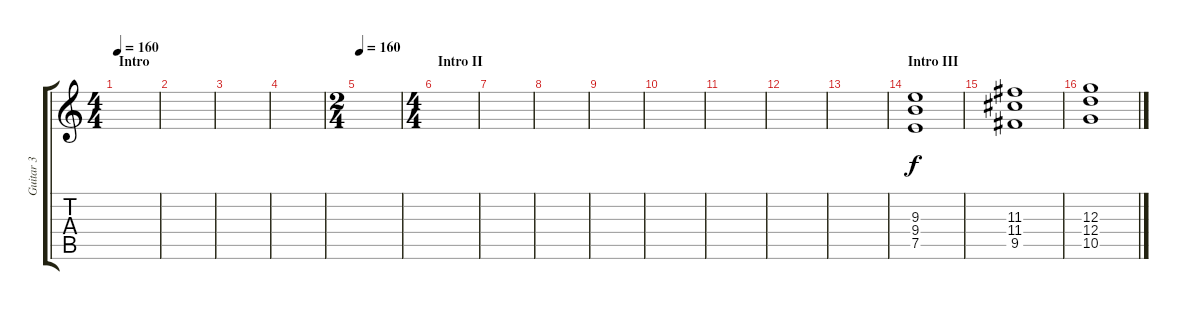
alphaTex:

\track ("Guitar 3" "Guitar 3") {instrument distortionguitar}
\staff {score tabs}
\tuning (E4 B3 G3 D3 A2 E2) {hide}
\ts (4 4)
\section ("" "Intro")
\tempo 160
\tempo 120
\tempo 160
\clef g2
\ks c
|
|
|
|
\ts (2 4)
\tempo 160
|
\ts (4 4)
\section ("" "Intro II")
|
|
|
|
|
|
|
|
\section ("" "Intro III")
(9.3 9.4 7.5).1 |
(11.3 11.4 9.5).1 |
(12.3 12.4 10.5).1
